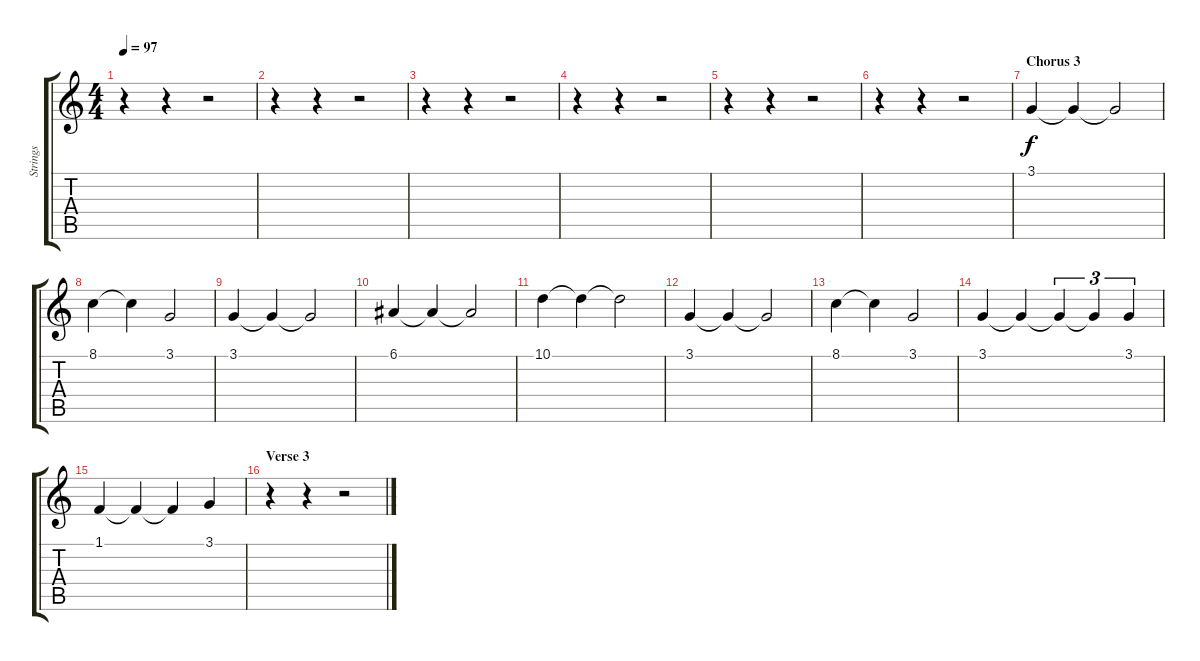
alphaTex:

\track ("Strings" "Strings") {instrument stringensemble1}
\staff {score tabs}
\tuning (E4 B3 G3 D3 A2 E2) {hide}
\ts (4 4)
\tempo 97
\clef g2
\ks c
r.4{dy f} r.4 r.2 |
r.4 r.4 r.2 |
r.4 r.4 r.2 |
r.4 r.4 r.2 |
r.4 r.4 r.2 |
r.4 r.4 r.2 |
\section ("" "Chorus 3")
3.1.4 3.1{t}.4 3.1{t}.2 |
8.1.4 8.1{t}.4 3.1.2 |
3.1.4 3.1{t}.4 3.1{t}.2 |
6.1.4 6.1{t}.4 6.1{t}.2 |
10.1.4 10.1{t}.4 10.1{t}.2 |
3.1.4 3.1{t}.4 3.1{t}.2 |
8.1.4 8.1{t}.4 3.1.2 |
3.1.4 3.1{t}.4 3.1{t}.4{tu (3 2)} 3.1{t}.4{tu (3 2)} 3.1.4{tu (3 2)} |
1.1.4 1.1{t}.4 1.1{t}.4 3.1.4 |
\section ("" "Verse 3")
r.4 r.4 r.2
